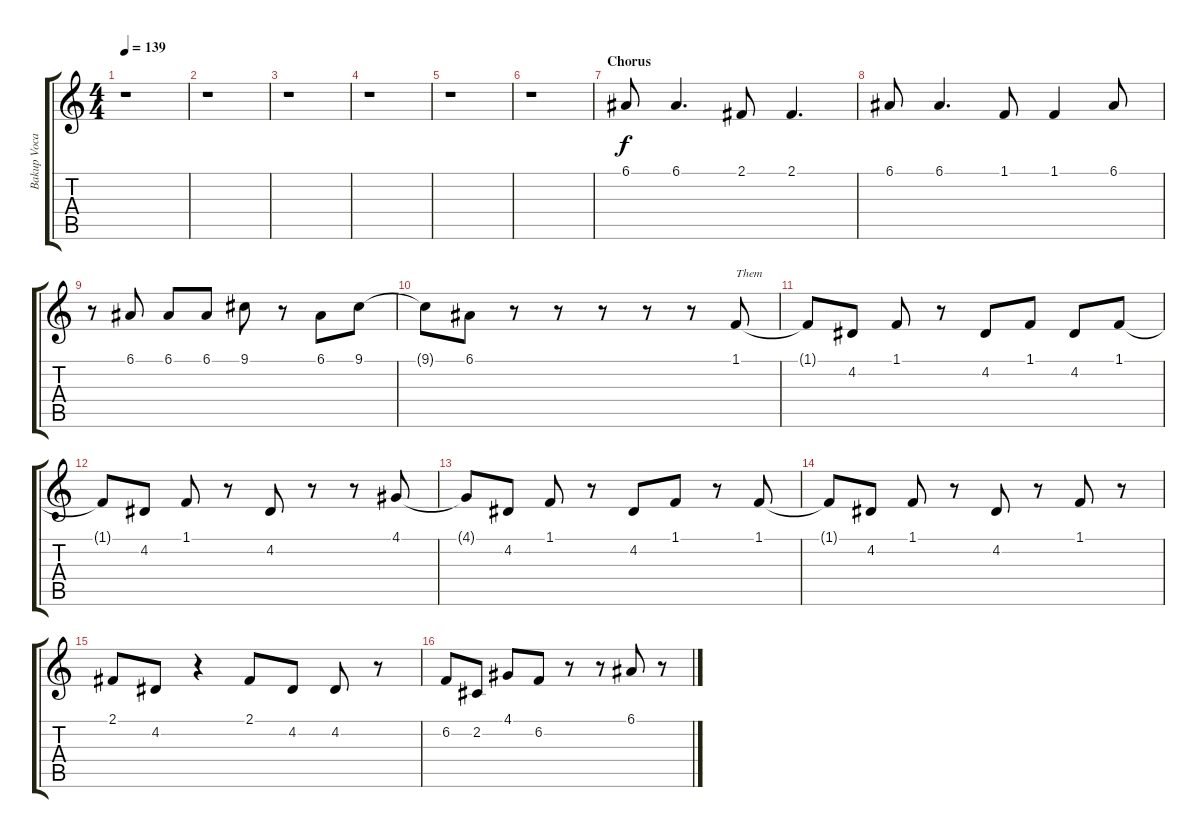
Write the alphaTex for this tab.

\track ("Bakup Vocals" "Bakup Voca") {instrument piccolo}
\staff {score tabs}
\tuning (E4 B3 G3 D3 A2 E2) {hide}
\ts (4 4)
\tempo 139
\clef g2
\ks c
r.1{dy f} |
r.1 |
r.1 |
r.1 |
r.1 |
r.1 |
\section ("" "Chorus")
6.1.8 6.1.4{d} 2.1.8 2.1.4{d} |
6.1.8 6.1.4{d} 1.1.8 1.1.4 6.1.8 |
r.8 6.1.8 6.1.8 6.1.8 9.1.8 r.8 6.1.8 9.1.8 |
9.1{t}.8 6.1.8 r.8 r.8 r.8 r.8 r.8 1.1.8{txt "Them"} |
1.1{t}.8 4.2.8 1.1.8 r.8 4.2.8 1.1.8 4.2.8 1.1.8 |
1.1{t}.8 4.2.8 1.1.8 r.8 4.2.8 r.8 r.8 4.1.8 |
4.1{t}.8 4.2.8 1.1.8 r.8 4.2.8 1.1.8 r.8 1.1.8 |
1.1{t}.8 4.2.8 1.1.8 r.8 4.2.8 r.8 1.1.8 r.8 |
2.1.8 4.2.8 r.4 2.1.8 4.2.8 4.2.8 r.8 |
6.2.8 2.2.8 4.1.8 6.2.8 r.8 r.8 6.1.8 r.8
